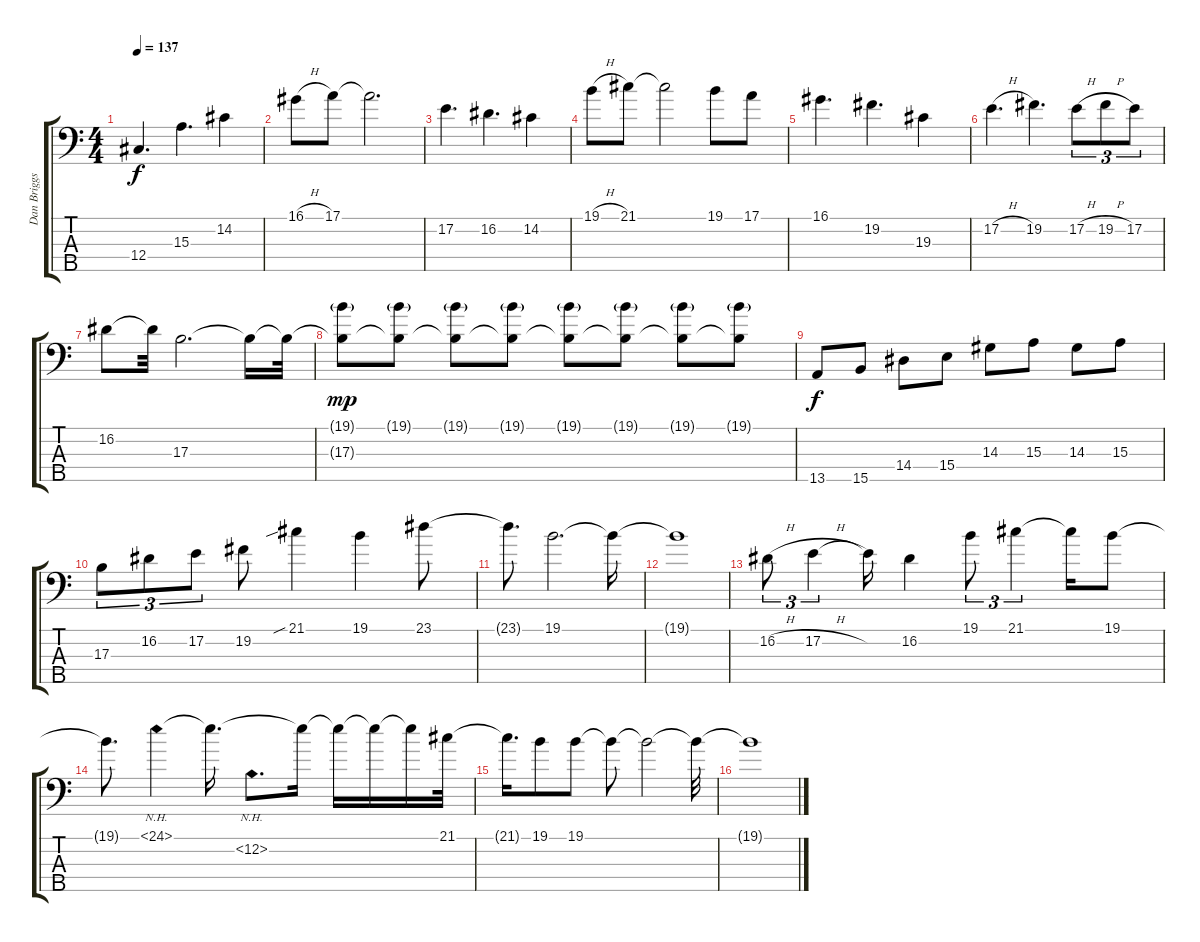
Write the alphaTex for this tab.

\track ("Dan Briggs" "Dan Briggs") {instrument electricbassfinger}
\staff {score tabs}
\tuning (E2 B1 Gb1 Db1 Ab0) {hide}
\ts (4 4)
\tempo 137
\clef f4
\ks c
12.4.4{d dy f} 15.3.4{d} 14.2.4 |
16.1{h}.8 17.1.8 17.1{t}.2{d} |
17.2.4{d} 16.2.4{d} 14.2.4 |
19.1{h}.8 21.1.8 21.1{t}.2 19.1.8 17.1.8 |
16.1.4{d} 19.2.4{d} 19.3.4 |
17.2{h}.4{d} 19.2.4{d} 17.2{h}.8{tu (3 2)} 19.2{h}.8{tu (3 2)} 17.2.8{tu (3 2)} |
16.2.8 16.2{t}.32 17.3.2{d} 17.3{t}.16 17.3{t}.32 |
(19.1{g} 17.3{t}).8{dy mp} (19.1{g} 17.3{t}).8 (19.1{g} 17.3{t}).8 (19.1{g} 17.3{t}).8 (19.1{g} 17.3{t}).8 (19.1{g} 17.3{t}).8 (19.1{g} 17.3{t}).8 (19.1{g} 17.3{t}).8 |
13.5.8{dy f} 15.5.8 14.4.8 15.4.8 14.3.8 15.3.8 14.3.8 15.3.8 |
17.3.8{tu (3 2)} 16.2.8{tu (3 2)} 17.2.8{tu (3 2)} 19.2.8 21.1{sib}.4 19.1.4 23.1.8 |
23.1{t}.8{d} 19.1.2{d} 19.1{t}.16 |
19.1{t}.1 |
16.2{h}.8{tu (3 2)} 17.2{h}.4{tu (3 2)} 17.2{t}.16 16.2.4 19.1.8{tu (3 2)} 21.1.4{tu (3 2)} 21.1{t}.16 19.1.8 |
19.1{t}.8{d} 24.1{nh}.4 24.1{t}.16{d} 28.2{nh}.8{d} 24.1{t}.16 24.1{t}.16 24.1{t}.16 24.1{t}.16 21.1.32 |
21.1{t}.16{d} 19.1.8 19.1.8 19.1{t}.8 19.1{t}.2 19.1{t}.32 |
19.1{t}.1
